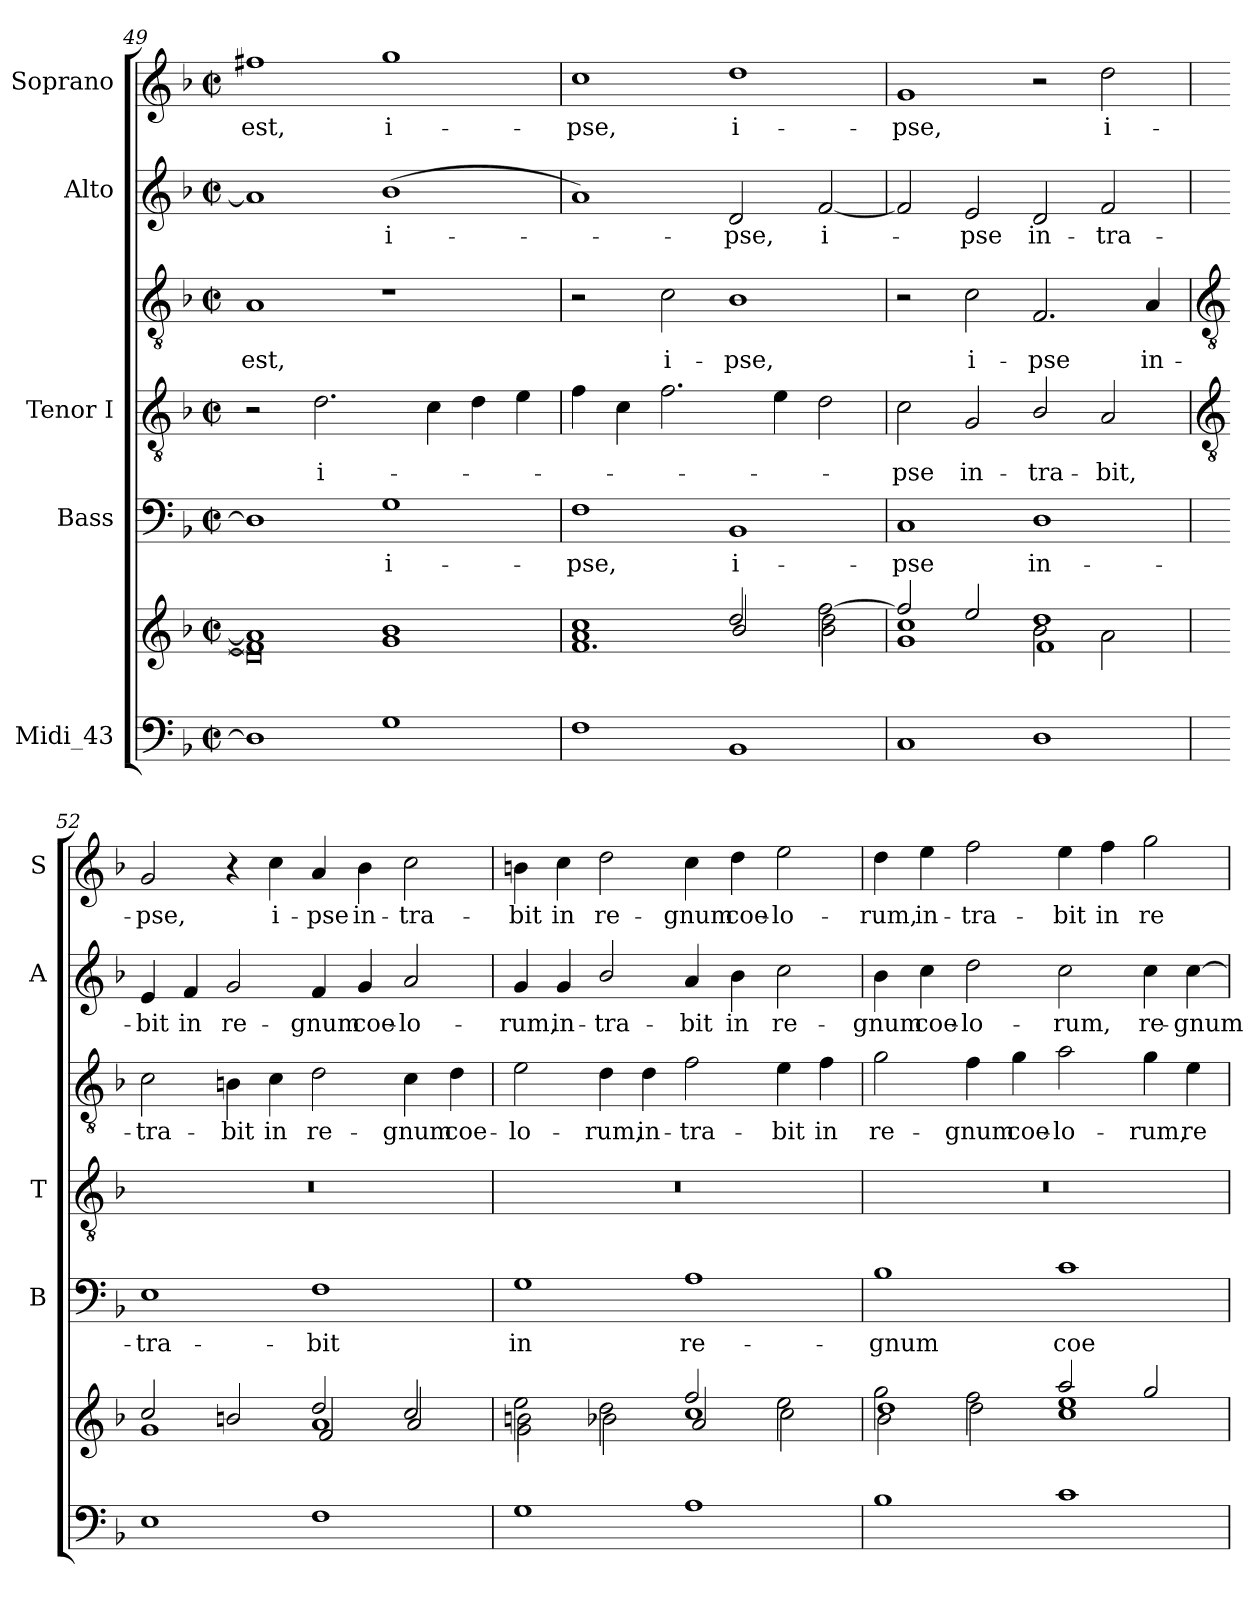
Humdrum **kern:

**kern	**kern	**kern	**text	**kern	**text	**kern	**text	**kern	**text	**kern	**text
*part5	*part5	*part4	*part4	*part3	*part3	*part3	*part3	*part2	*part2	*part1	*part1
*staff7	*staff6	*staff5	*staff5	*staff4	*staff4	*staff3	*staff3	*staff2	*staff2	*staff1	*staff1
*I"Midi_43	*	*I"Bass	*	*I"Tenor I	*	*	*	*I"Alto	*	*I"Soprano	*
*	*	*I'B	*	*I'T	*	*	*	*I'A	*	*I'S	*
*clefF4	*clefG2	*clefF4	*	*clefGv2	*	*clefGv2	*	*clefG2	*	*clefG2	*
*k[b-]	*k[b-]	*k[b-]	*	*k[b-]	*	*k[b-]	*	*k[b-]	*	*k[b-]	*
*F:	*F:	*F:	*	*F:	*	*F:	*	*F:	*	*F:	*
*M4/2	*M4/2	*M4/2	*	*M4/2	*	*M4/2	*	*M4/2	*	*M4/2	*
*met(c|)	*met(c|)	*met(c|)	*	*met(c|)	*	*met(c|)	*	*met(c|)	*	*met(c|)	*
=49	=49	=49	=49	=49	=49	=49	=49	=49	=49	=49	=49
*	*^	*	*	*	*	*	*	*	*	*	*
*	*	*^	*	*	*	*	*	*	*	*	*	*
!	!	!	!	!	!	!	!	!	!LO:LY:b	!	!	!	!LO:LY:b
1D]	1a/]	1f#/]	0d\]	1D]	.	2r	.	1A	est,	1a]	.	1ff#X	est,
!	!	!	!	!	!	!	!LO:LY:b	!	!	!	!	!	!
.	.	.	.	.	.	2.d	i-	.	.	.	.	.	.
!	!	!	!	!	!LO:LY:b	!	!	!	!	!	!LO:LY:b	!	!LO:LY:b
1G	1b-/	1g/	.	1G	i-	.	.	1r	.	(<1b-	i-	1gg	i-
.	.	.	.	.	.	4c	.	.	.	.	.	.	.
.	.	.	.	.	.	4d	.	.	.	.	.	.	.
.	.	.	.	.	.	4e	.	.	.	.	.	.	.
=50	=50	=50	=50	=50	=50	=50	=50	=50	=50	=50	=50	=50	=50
!	!	!	!	!	!LO:LY:b	!	!	!	!	!	!	!	!LO:LY:b
1F	1cc/	1a/	1.f\	1F	-pse,	4f	.	2r	.	1a)	.	1cc	-pse,
.	.	.	.	.	.	4c	.	.	.	.	.	.	.
!	!	!	!	!	!	!	!	!	!LO:LY:b	!	!	!	!
.	.	.	.	.	.	2.f	.	2c	i-	.	.	.	.
!	!	!	!	!	!LO:LY:b	!	!	!	!LO:LY:b	!	!LO:LY:b	!	!LO:LY:b
1BB-	2dd/	2b-/	.	1BB-	i-	.	.	1B-	-pse,	2d	pse,	1dd	i-
.	.	.	.	.	.	4e	.	.	.	.	.	.	.
!	!	!	!	!	!	!	!	!	!	!	!LO:LY:b	!	!
.	[2ff\	2dd\	2b-\	.	.	2d	.	.	.	[2f	i-	.	.
=51	=51	=51	=51	=51	=51	=51	=51	=51	=51	=51	=51	=51	=51
!	!	!	!	!	!LO:LY:b	!	!LO:LY:b	!	!	!	!	!	!LO:LY:b
1C	2ff/]	1cc\	1g\	1C	-pse	2c	-pse	2r	.	2f]	.	1g	-pse,
!	!	!	!	!	!	!	!LO:LY:b	!	!LO:LY:b	!	!LO:LY:b	!	!
.	2ee/	.	.	.	.	2G	in-	2c	i-	2e	pse	.	.
!	!	!	!	!	!LO:LY:b	!	!LO:LY:b	!	!LO:LY:b	!	!LO:LY:b	!	!
1D	1dd/	2b-\	1f/	1D	in-	2B-/	-tra-	2.F	-pse	2d	in-	2r	.
!	!	!	!	!	!	!	!LO:LY:b	!	!	!	!LO:LY:b	!	!LO:LY:b
.	.	2a\	.	.	.	2A	-bit,	.	.	2f	-tra-	2dd	i-
!	!	!	!	!	!	!	!	!	!LO:LY:b	!	!	!	!
.	.	.	.	.	.	.	.	4A	in-	.	.	.	.
!!LO:LB:g=z
=52	=52	=52	=52	=52	=52	=52	=52	=52	=52	=52	=52	=52	=52
*	*	*	*	*	*	*clefGv2	*	*clefGv2	*	*	*	*	*
!	!	!	!	!	!LO:LY:b	!	!	!	!LO:LY:b	!	!LO:LY:b	!	!LO:LY:b
1E	2cc/	1g\	1ryy	1E	-tra-	0r	.	2c	tra-	4e	-bit	2g	-pse,
!	!	!	!	!	!	!	!	!	!	!	!LO:LY:b	!	!
.	.	.	.	.	.	.	.	.	.	4f	in	.	.
!	!	!	!	!	!	!	!	!	!LO:LY:b	!	!LO:LY:b	!	!
.	2bn/	.	.	.	.	.	.	4Bn	-bit	2g	re-	4r	.
!	!	!	!	!	!	!	!	!	!LO:LY:b	!	!	!	!LO:LY:b
.	.	.	.	.	.	.	.	4c	in	.	.	4cc	i-
!	!	!	!	!	!LO:LY:b	!	!	!	!LO:LY:b	!	!LO:LY:b	!	!LO:LY:b
1F	2dd/	1a\	2f/	1F	-bit	.	.	2d	re-	4f	-gnum	4a	-pse
!	!	!	!	!	!	!	!	!	!	!	!LO:LY:b	!	!LO:LY:b
.	.	.	.	.	.	.	.	.	.	4g	coe-	4b-	in-
!	!	!	!	!	!	!	!	!	!LO:LY:b	!	!LO:LY:b	!	!LO:LY:b
.	2cc/	.	2a/	.	.	.	.	4c	-gnum	2a	-lo-	2cc	-tra-
!	!	!	!	!	!	!	!	!	!LO:LY:b	!	!	!	!
.	.	.	.	.	.	.	.	4d	coe-	.	.	.	.
=53	=53	=53	=53	=53	=53	=53	=53	=53	=53	=53	=53	=53	=53
!	!	!	!	!	!LO:LY:b	!	!	!	!LO:LY:b	!	!LO:LY:b	!	!LO:LY:b
1G	2ee\	2bn\	2g\	1G	in	0r	.	2e	-lo-	4g	-rum,	4bn	-bit
!	!	!	!	!	!	!	!	!	!	!	!LO:LY:b	!	!LO:LY:b
.	.	.	.	.	.	.	.	.	.	4g	in-	4cc	in
!	!	!	!	!	!	!	!	!	!LO:LY:b	!	!LO:LY:b	!	!LO:LY:b
.	2dd\	2b-X\	2ryy	.	.	.	.	4d	-rum,	2b-/	-tra-	2dd	re-
!	!	!	!	!	!	!	!	!	!LO:LY:b	!	!	!	!
.	.	.	.	.	.	.	.	4d	in-	.	.	.	.
!	!	!	!	!	!LO:LY:b	!	!	!	!LO:LY:b	!	!LO:LY:b	!	!LO:LY:b
1A	2ff/	1cc\	2a/	1A	re-	.	.	2f	-tra-	4a	-bit	4cc	-gnum
!	!	!	!	!	!	!	!	!	!	!	!LO:LY:b	!	!LO:LY:b
.	.	.	.	.	.	.	.	.	.	4b-	in	4dd	coe-
!	!	!	!	!	!	!	!	!	!LO:LY:b	!	!LO:LY:b	!	!LO:LY:b
.	2ee\	.	2cc\	.	.	.	.	4e	-bit	2cc	re-	2ee	-lo-
!	!	!	!	!	!	!	!	!	!LO:LY:b	!	!	!	!
.	.	.	.	.	.	.	.	4f	in	.	.	.	.
=54	=54	=54	=54	=54	=54	=54	=54	=54	=54	=54	=54	=54	=54
!	!	!	!	!	!LO:LY:b	!	!	!	!LO:LY:b	!	!LO:LY:b	!	!LO:LY:b
1B-	2gg\	1dd\	2b-\	1B-	-gnum	0r	.	2g	re-	4b-	-gnum	4dd	-rum,
!	!	!	!	!	!	!	!	!	!	!	!LO:LY:b	!	!LO:LY:b
.	.	.	.	.	.	.	.	.	.	4cc	coe-	4ee	in-
!	!	!	!	!	!	!	!	!	!LO:LY:b	!	!LO:LY:b	!	!LO:LY:b
.	2ff\	.	2dd\	.	.	.	.	4f	-gnum	2dd	-lo-	2ff	-tra-
!	!	!	!	!	!	!	!	!	!LO:LY:b	!	!	!	!
.	.	.	.	.	.	.	.	4g	coe-	.	.	.	.
!	!	!	!	!	!LO:LY:b	!	!	!	!LO:LY:b	!	!LO:LY:b	!	!LO:LY:b
1c	2aa/	1ee\	1cc\	1c	coe-	.	.	2a	-lo-	2cc	-rum,	4ee	-bit
!	!	!	!	!	!	!	!	!	!	!	!	!	!LO:LY:b
.	.	.	.	.	.	.	.	.	.	.	.	4ff	in
!	!	!	!	!	!	!	!	!	!LO:LY:b	!	!LO:LY:b	!	!LO:LY:b
.	2gg/	.	.	.	.	.	.	4g	-rum,	4cc	re-	2gg	re-
!	!	!	!	!	!	!	!	!	!LO:LY:b	!	!LO:LY:b	!	!
.	.	.	.	.	.	.	.	4e	re-	[4cc	-gnum	.	.
*	*v	*v	*v	*	*	*	*	*	*	*	*	*	*
=	=	=	=	=	=	=	=	=	=	=	=
*-	*-	*-	*-	*-	*-	*-	*-	*-	*-	*-	*-
